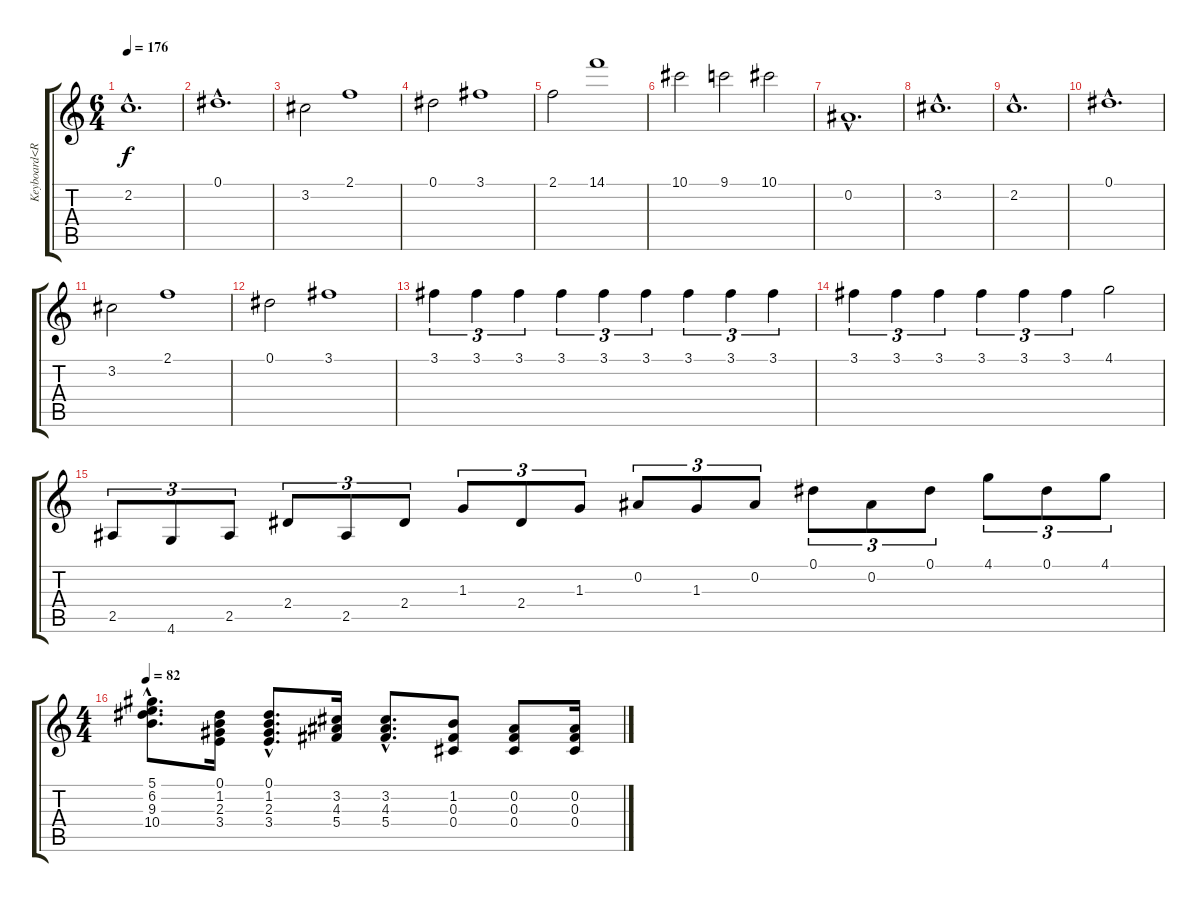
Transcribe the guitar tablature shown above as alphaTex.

\track ("Keyboard<R>" "Keyboard<R") {instrument stringensemble1}
\staff {score tabs}
\tuning (Eb5 Bb4 Gb4 Db4 Ab3 Eb3) {hide}
\ts (6 4)
\tempo 176
\clef g2
\ks c
2.2{hac}.1{d dy f} |
0.1{hac}.1{d} |
3.2.2 2.1.1 |
0.1.2 3.1.1 |
2.1.2 14.1.1 |
10.1.2 9.1.2 10.1.2 |
0.2{hac}.1{d} |
3.2{hac}.1{d} |
2.2{hac}.1{d} |
0.1{hac}.1{d} |
3.2.2 2.1.1 |
0.1.2 3.1.1 |
3.1.4{tu (3 2)} 3.1.4{tu (3 2)} 3.1.4{tu (3 2)} 3.1.4{tu (3 2)} 3.1.4{tu (3 2)} 3.1.4{tu (3 2)} 3.1.4{tu (3 2)} 3.1.4{tu (3 2)} 3.1.4{tu (3 2)} |
3.1.4{tu (3 2)} 3.1.4{tu (3 2)} 3.1.4{tu (3 2)} 3.1.4{tu (3 2)} 3.1.4{tu (3 2)} 3.1.4{tu (3 2)} 4.1.2 |
2.5.8{tu (3 2) instrument acousticgrandpiano} 4.6.8{tu (3 2)} 2.5.8{tu (3 2)} 2.4.8{tu (3 2)} 2.5.8{tu (3 2)} 2.4.8{tu (3 2)} 1.3.8{tu (3 2)} 2.4.8{tu (3 2)} 1.3.8{tu (3 2)} 0.2.8{tu (3 2)} 1.3.8{tu (3 2)} 0.2.8{tu (3 2)} 0.1.8{tu (3 2)} 0.2.8{tu (3 2)} 0.1.8{tu (3 2)} 4.1.8{tu (3 2)} 0.1.8{tu (3 2)} 4.1.8{tu (3 2)} |
\ts (4 4)
\tempo 82
(5.1{hac} 6.2{hac} 9.3{hac} 10.4{hac}).8{d instrument acousticgrandpiano} (0.1 1.2 2.3 3.4).16 (0.1{hac} 1.2{hac} 2.3{hac} 3.4{hac}).8{d} (3.2 4.3 5.4).16 (3.2{hac} 4.3{hac} 5.4{hac}).8{d} (1.2 0.3 0.4).8 (0.2 0.3 0.4).8 (0.2 0.3 0.4).16
